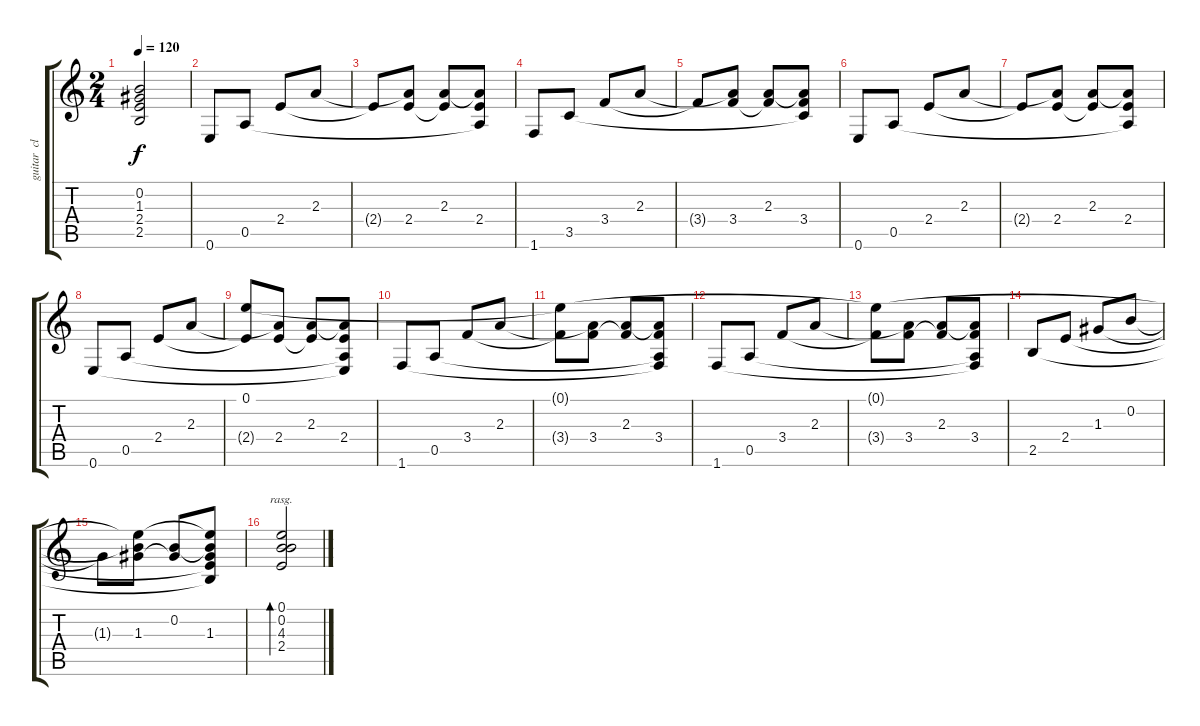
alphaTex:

\track ("guitar  clean  right" "guitar  cl") {instrument acousticguitarnylon}
\staff {score tabs}
\tuning (E4 B3 G3 D3 A2 E2) {hide}
\ts (2 4)
\tempo 120
\clef g2
\ks c
(0.2{t} 1.3{t} 2.4{t} 2.5{t}).2{dy f} |
0.6.8 0.5.8 2.4.8 2.3.8 |
2.4{t}.8 (2.3{t} 2.4).8 (2.3 2.4{t}).8 (2.3{t} 2.4 0.5{t}).8 |
1.6.8 3.5.8 3.4.8 2.3.8 |
3.4{t}.8 (2.3{t} 3.4).8 (2.3 3.4{t}).8 (2.3{t} 3.4 3.5{t}).8 |
0.6.8 0.5.8 2.4.8 2.3.8 |
2.4{t}.8 (2.3{t} 2.4).8 (2.3 2.4{t}).8 (2.3{t} 2.4 0.5{t}).8 |
0.6.8 0.5.8 2.4.8 2.3.8 |
(0.1 2.4{t}).8 (2.3{t} 2.4).8 (2.3 2.4{t}).8 (2.3{t} 2.4 0.5{t} 0.6{t}).8 |
1.6.8 0.5.8 3.4.8 2.3.8 |
(0.1{t} 3.4{t}).8 (2.3{t} 3.4).8 (2.3 3.4{t}).8 (2.3{t} 3.4 0.5{t} 1.6{t}).8 |
1.6.8 0.5.8 3.4.8 2.3.8 |
(0.1{t} 3.4{t}).8 (2.3{t} 3.4).8 (2.3 3.4{t}).8 (2.3{t} 3.4 0.5{t} 1.6{t}).8 |
2.5.8 2.4.8 1.3.8 0.2.8 |
1.3{t}.8 (0.1{t} 0.2{t} 1.3).8 (0.2 1.3{t}).8 (0.1{t} 0.2{t} 1.3 2.4{t} 2.5{t}).8 |
(0.1 0.2 4.3 2.4).2{bd 120 rasg ii}
